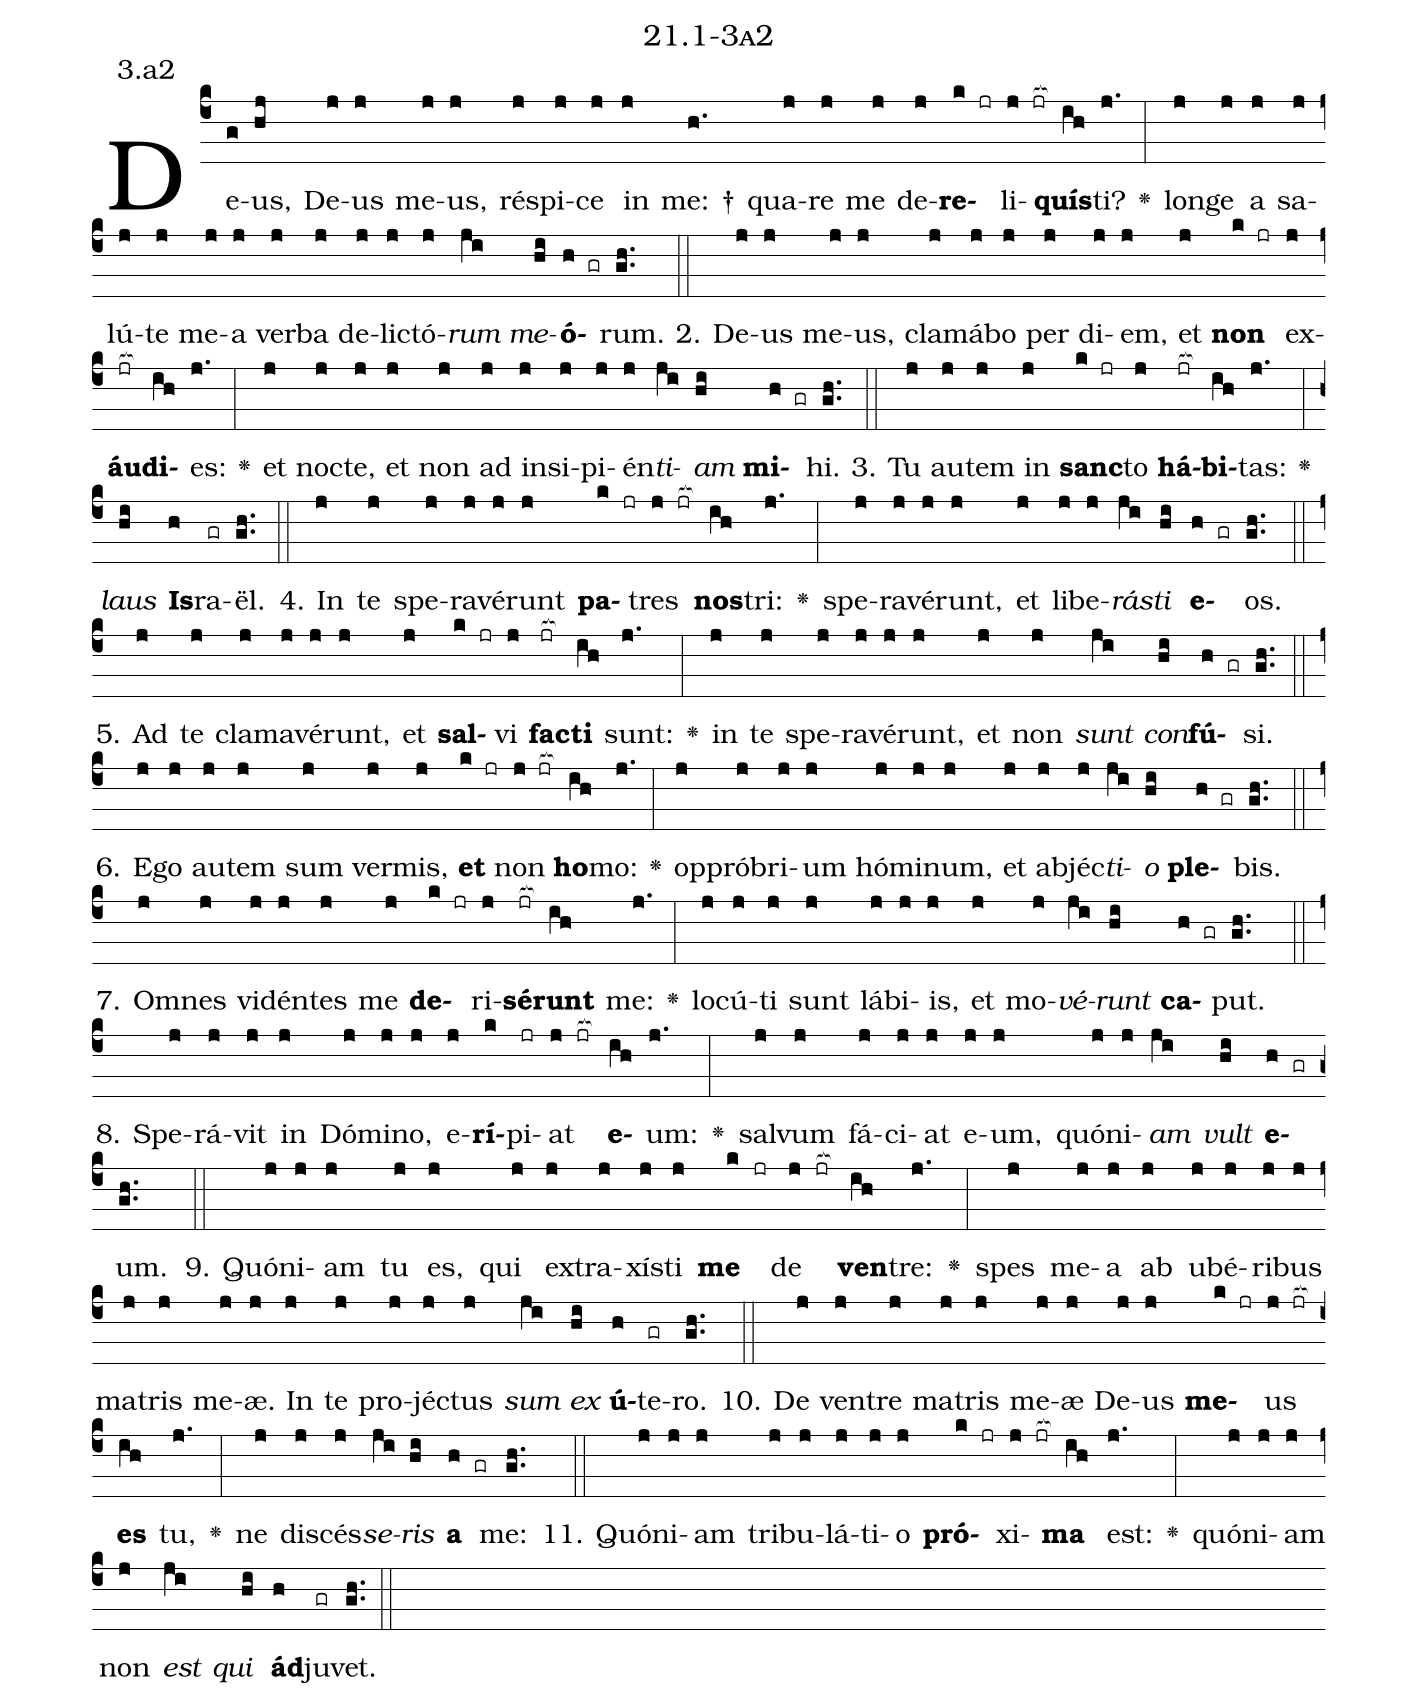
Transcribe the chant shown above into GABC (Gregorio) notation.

name: 21.1-3a2;
annotation: 3.a2;
%%
(c4)De(g)us,(hj) De(j)us(j) me(j)us,(j) ré(j)spi(j)ce(j) in(j) me: †(h.) qua(j)re(j) me(j) de(j)<b>re</b>(k jr)li(j jr[ocb:1{])<b>quís</b>(ih[ocb:0}])ti?(j.) <v>\greheightstar</v>(:) lon(j)ge(j) a(j) sa(j)lú(j)te(j) me(j)a(j) ver(j)ba(j) de(j)lic(j)tó(j)<i>rum</i>(ji) <i>me</i>(hi)<b>ó</b>(h gr)rum.(gh..) (::)
2. De(j)us(j) me(j)us,(j) cla(j)má(j)bo(j) per(j) di(j)em,(j) et(j) <b>non</b>(k jr) ex(j)<b>áu</b>(jr[ocb:1{])<b>di</b>(ih[ocb:0}])es:(j.) <v>\greheightstar</v>(:) et(j) noc(j)te,(j) et(j) non(j) ad(j) in(j)si(j)pi(j)én(j)<i>ti</i>(ji)<i>am</i>(hi) <b>mi</b>(h gr)hi.(gh..) (::)
3. Tu(j) au(j)tem(j) in(j) <b>sanc</b>(k jr)to(j) <b>há</b>(jr[ocb:1{])<b>bi</b>(ih[ocb:0}])tas:(j.) <v>\greheightstar</v>(:) <i>laus</i>(hi) <b>Is</b>(h)ra(gr)ël.(gh..) (::)
4. In(j) te(j) spe(j)ra(j)vé(j)runt(j) <b>pa</b>(k jr)tres(j jr[ocb:1{]) <b>nos</b>(ih[ocb:0}])tri:(j.) <v>\greheightstar</v>(:) spe(j)ra(j)vé(j)runt,(j) et(j) li(j)be(j)<i>rás</i>(ji)<i>ti</i>(hi) <b>e</b>(h gr)os.(gh..) (::)
5. Ad(j) te(j) cla(j)ma(j)vé(j)runt,(j) et(j) <b>sal</b>(k jr)vi(j) <b>fac</b>(jr[ocb:1{])<b>ti</b>(ih[ocb:0}]) sunt:(j.) <v>\greheightstar</v>(:) in(j) te(j) spe(j)ra(j)vé(j)runt,(j) et(j) non(j) <i>sunt</i>(ji) <i>con</i>(hi)<b>fú</b>(h gr)si.(gh..) (::)
6. E(j)go(j) au(j)tem(j) sum(j) ver(j)mis,(j) <b>et</b>(k jr) non(j jr[ocb:1{]) <b>ho</b>(ih[ocb:0}])mo:(j.) <v>\greheightstar</v>(:) op(j)pró(j)bri(j)um(j) hó(j)mi(j)num,(j) et(j) ab(j)jéc(j)<i>ti</i>(ji)<i>o</i>(hi) <b>ple</b>(h gr)bis.(gh..) (::)
7. Om(j)nes(j) vi(j)dén(j)tes(j) me(j) <b>de</b>(k jr)ri(j)<b>sé</b>(jr[ocb:1{])<b>runt</b>(ih[ocb:0}]) me:(j.) <v>\greheightstar</v>(:) lo(j)cú(j)ti(j) sunt(j) lá(j)bi(j)is,(j) et(j) mo(j)<i>vé</i>(ji)<i>runt</i>(hi) <b>ca</b>(h gr)put.(gh..) (::)
8. Spe(j)rá(j)vit(j) in(j) Dó(j)mi(j)no,(j) e(j)<b>rí</b>(k)pi(jr)at(j jr[ocb:1{]) <b>e</b>(ih[ocb:0}])um:(j.) <v>\greheightstar</v>(:) sal(j)vum(j) fá(j)ci(j)at(j) e(j)um,(j) quón(j)i(j)<i>am</i>(ji) <i>vult</i>(hi) <b>e</b>(h gr)um.(gh..) (::)
9. Quón(j)i(j)am(j) tu(j) es,(j) qui(j) ex(j)tra(j)xís(j)ti(j) <b>me</b>(k jr) de(j jr[ocb:1{]) <b>ven</b>(ih[ocb:0}])tre:(j.) <v>\greheightstar</v>(:) spes(j) me(j)a(j) ab(j) u(j)bé(j)ri(j)bus(j) ma(j)tris(j) me(j)æ.(j) In(j) te(j) pro(j)jéc(j)tus(j) <i>sum</i>(ji) <i>ex</i>(hi) <b>ú</b>(h)te(gr)ro.(gh..) (::)
10. De(j) ven(j)tre(j) ma(j)tris(j) me(j)æ(j) De(j)us(j) <b>me</b>(k jr)us(j jr[ocb:1{]) <b>es</b>(ih[ocb:0}]) tu,(j.) <v>\greheightstar</v>(:) ne(j) di(j)scés(j)<i>se</i>(ji)<i>ris</i>(hi) <b>a</b>(h gr) me:(gh..) (::)
11. Quón(j)i(j)am(j) tri(j)bu(j)lá(j)ti(j)o(j) <b>pró</b>(k jr)xi(j jr[ocb:1{])<b>ma</b>(ih[ocb:0}]) est:(j.) <v>\greheightstar</v>(:) quón(j)i(j)am(j) non(j) <i>est</i>(ji) <i>qui</i>(hi) <b>ád</b>(h)ju(gr)vet.(gh..) (::)
